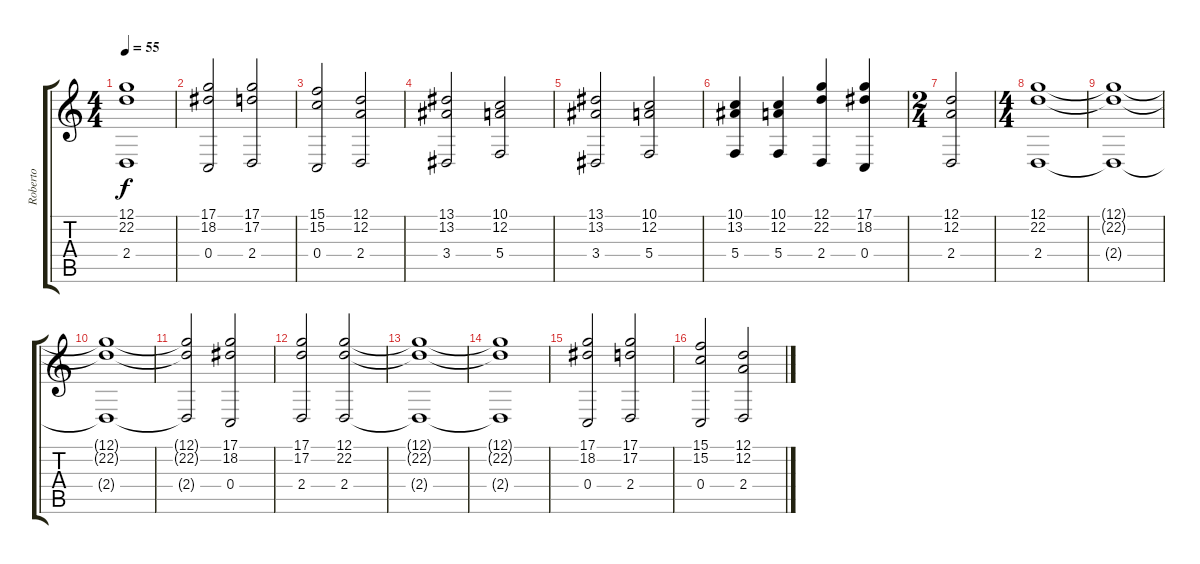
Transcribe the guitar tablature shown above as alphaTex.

\track ("Roberto" "Roberto") {instrument pad2warm}
\staff {score tabs}
\tuning (D4 A3 F3 C3 G2 D2) {hide}
\ts (4 4)
\tempo 55
\clef g2
\ks c
(12.1{t} 22.2{t} 2.4{t}).1{dy f} |
(17.1 18.2 0.4).2 (17.1 17.2 2.4).2 |
(15.1 15.2 0.4).2 (12.1 12.2 2.4).2 |
(13.1 13.2 3.4).2 (10.1 12.2 5.4).2 |
(13.1 13.2 3.4).2 (10.1 12.2 5.4).2 |
(10.1 13.2 5.4).4 (10.1 12.2 5.4).4 (12.1 22.2 2.4).4 (17.1 18.2 0.4).4 |
\ts (2 4)
(12.1 12.2 2.4).2 |
\ts (4 4)
(12.1 22.2 2.4).1 |
(12.1{t} 22.2{t} 2.4{t}).1 |
(12.1{t} 22.2{t} 2.4{t}).1 |
(12.1{t} 22.2{t} 2.4{t}).2 (17.1 18.2 0.4).2 |
(17.1 17.2 2.4).2 (12.1 22.2 2.4).2 |
(12.1{t} 22.2{t} 2.4{t}).1 |
(12.1{t} 22.2{t} 2.4{t}).1 |
(17.1 18.2 0.4).2 (17.1 17.2 2.4).2 |
(15.1 15.2 0.4).2 (12.1 12.2 2.4).2
